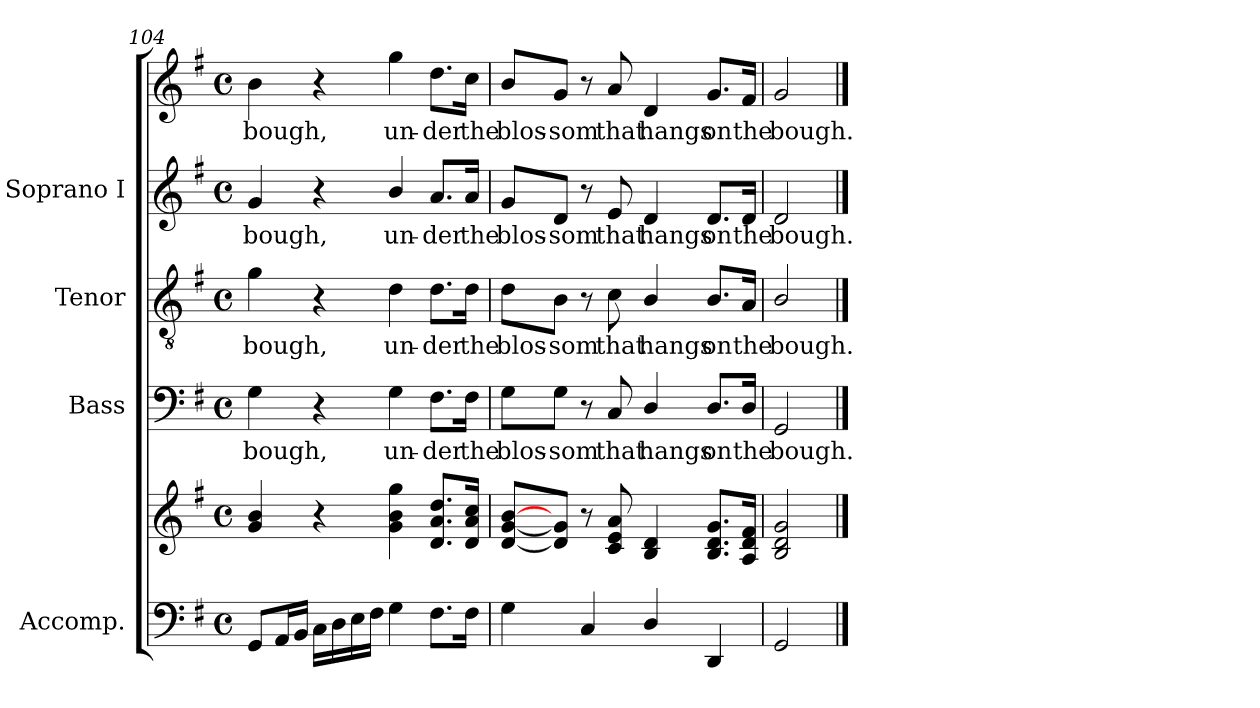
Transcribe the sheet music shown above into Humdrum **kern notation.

**kern	**kern	**kern	**text	**kern	**text	**kern	**text	**kern	**text
*part4	*part4	*part3	*part3	*part2	*part2	*part1	*part1	*part1	*part1
*staff6	*staff5	*staff4	*staff4	*staff3	*staff3	*staff2	*staff2	*staff1	*staff1
*I"Accomp.	*	*I"Bass	*	*I"Tenor	*	*I"Soprano I	*	*	*
*	*	*I'B	*	*I'T	*	*I'S	*	*	*
!!LO:LB:g=z
*clefF4	*clefG2	*clefF4	*	*clefGv2	*	*clefG2	*	*clefG2	*
*k[f#]	*k[f#]	*k[f#]	*	*k[f#]	*	*k[f#]	*	*k[f#]	*
*G:	*G:	*G:	*	*G:	*	*G:	*	*G:	*
*M4/4	*M4/4	*M4/4	*	*M4/4	*	*M4/4	*	*M4/4	*
*met(c)	*met(c)	*met(c)	*	*met(c)	*	*met(c)	*	*met(c)	*
=104	=104	=104	=104	=104	=104	=104	=104	=104	=104
!	!	!	!LO:LY:b	!	!LO:LY:b	!	!LO:LY:b	!	!LO:LY:b
8GGL	4g 4b	4G	bough,	4g	bough,	4g	bough,	4b	bough,
16AAL	.	.	.	.	.	.	.	.	.
16BBJJ	.	.	.	.	.	.	.	.	.
16CLL	4r	4r	.	4r	.	4r	.	4r	.
16D	.	.	.	.	.	.	.	.	.
16E	.	.	.	.	.	.	.	.	.
16F#JJ	.	.	.	.	.	.	.	.	.
!	!	!	!LO:LY:b	!	!LO:LY:b	!	!LO:LY:b	!	!LO:LY:b
4G	4g 4b 4gg	4G	un-	4d	un-	4b/	un-	4gg	un-
!	!	!	!LO:LY:b	!	!LO:LY:b	!	!LO:LY:b	!	!LO:LY:b
8.F#L	8.d 8.a 8.ddL	8.F#\L	-der	8.d\L	-der	8.a/L	-der	8.dd\L	-der
!	!	!	!LO:LY:b	!	!LO:LY:b	!	!LO:LY:b	!	!LO:LY:b
16F#J	16d 16a 16ccJ	16F#\Jk	the	16d\Jk	the	16a/Jk	the	16cc\Jk	the
=105	=105	=105	=105	=105	=105	=105	=105	=105	=105
!	!	!	!LO:LY:b	!	!LO:LY:b	!	!LO:LY:b	!	!LO:LY:b
4G\	[8d/ [8g/ [8b/L	8G\L	blos-	8d\L	blos-	8g/L	blos-	8b/L	blos-
!	!	!	!LO:LY:b	!	!LO:LY:b	!	!LO:LY:b	!	!LO:LY:b
.	8d] 8g]J	8G\J	-som	8B\J	-som	8d/J	-som	8g/J	-som
4C	8r	8r	.	8r	.	8r	.	8r	.
!	!	!	!LO:LY:b	!	!LO:LY:b	!	!LO:LY:b	!	!LO:LY:b
.	8c 8e 8a	8C	that	8c	that	8e	that	8a	that
!	!	!	!LO:LY:b	!	!LO:LY:b	!	!LO:LY:b	!	!LO:LY:b
4D/	4B 4d	4D/	hangs	4B/	hangs	4d	hangs	4d	hangs
!	!	!	!LO:LY:b	!	!LO:LY:b	!	!LO:LY:b	!	!LO:LY:b
4DD/	8.B 8.d 8.gL	8.D/L	on	8.B/L	on	8.d/L	on	8.g/L	on
!	!	!	!LO:LY:b	!	!LO:LY:b	!	!LO:LY:b	!	!LO:LY:b
.	16A 16d 16f#J	16D/Jk	the	16A/Jk	the	16d/Jk	the	16f#/Jk	the
=106	=106	=106	=106	=106	=106	=106	=106	=106	=106
!	!	!	!LO:LY:b	!	!LO:LY:b	!	!LO:LY:b	!	!LO:LY:b
2GG	2B 2d 2g	2GG	bough.	2B/	bough.	2d	bough.	2g	bough.
==	==	==	==	==	==	==	==	==	==
*-	*-	*-	*-	*-	*-	*-	*-	*-	*-
